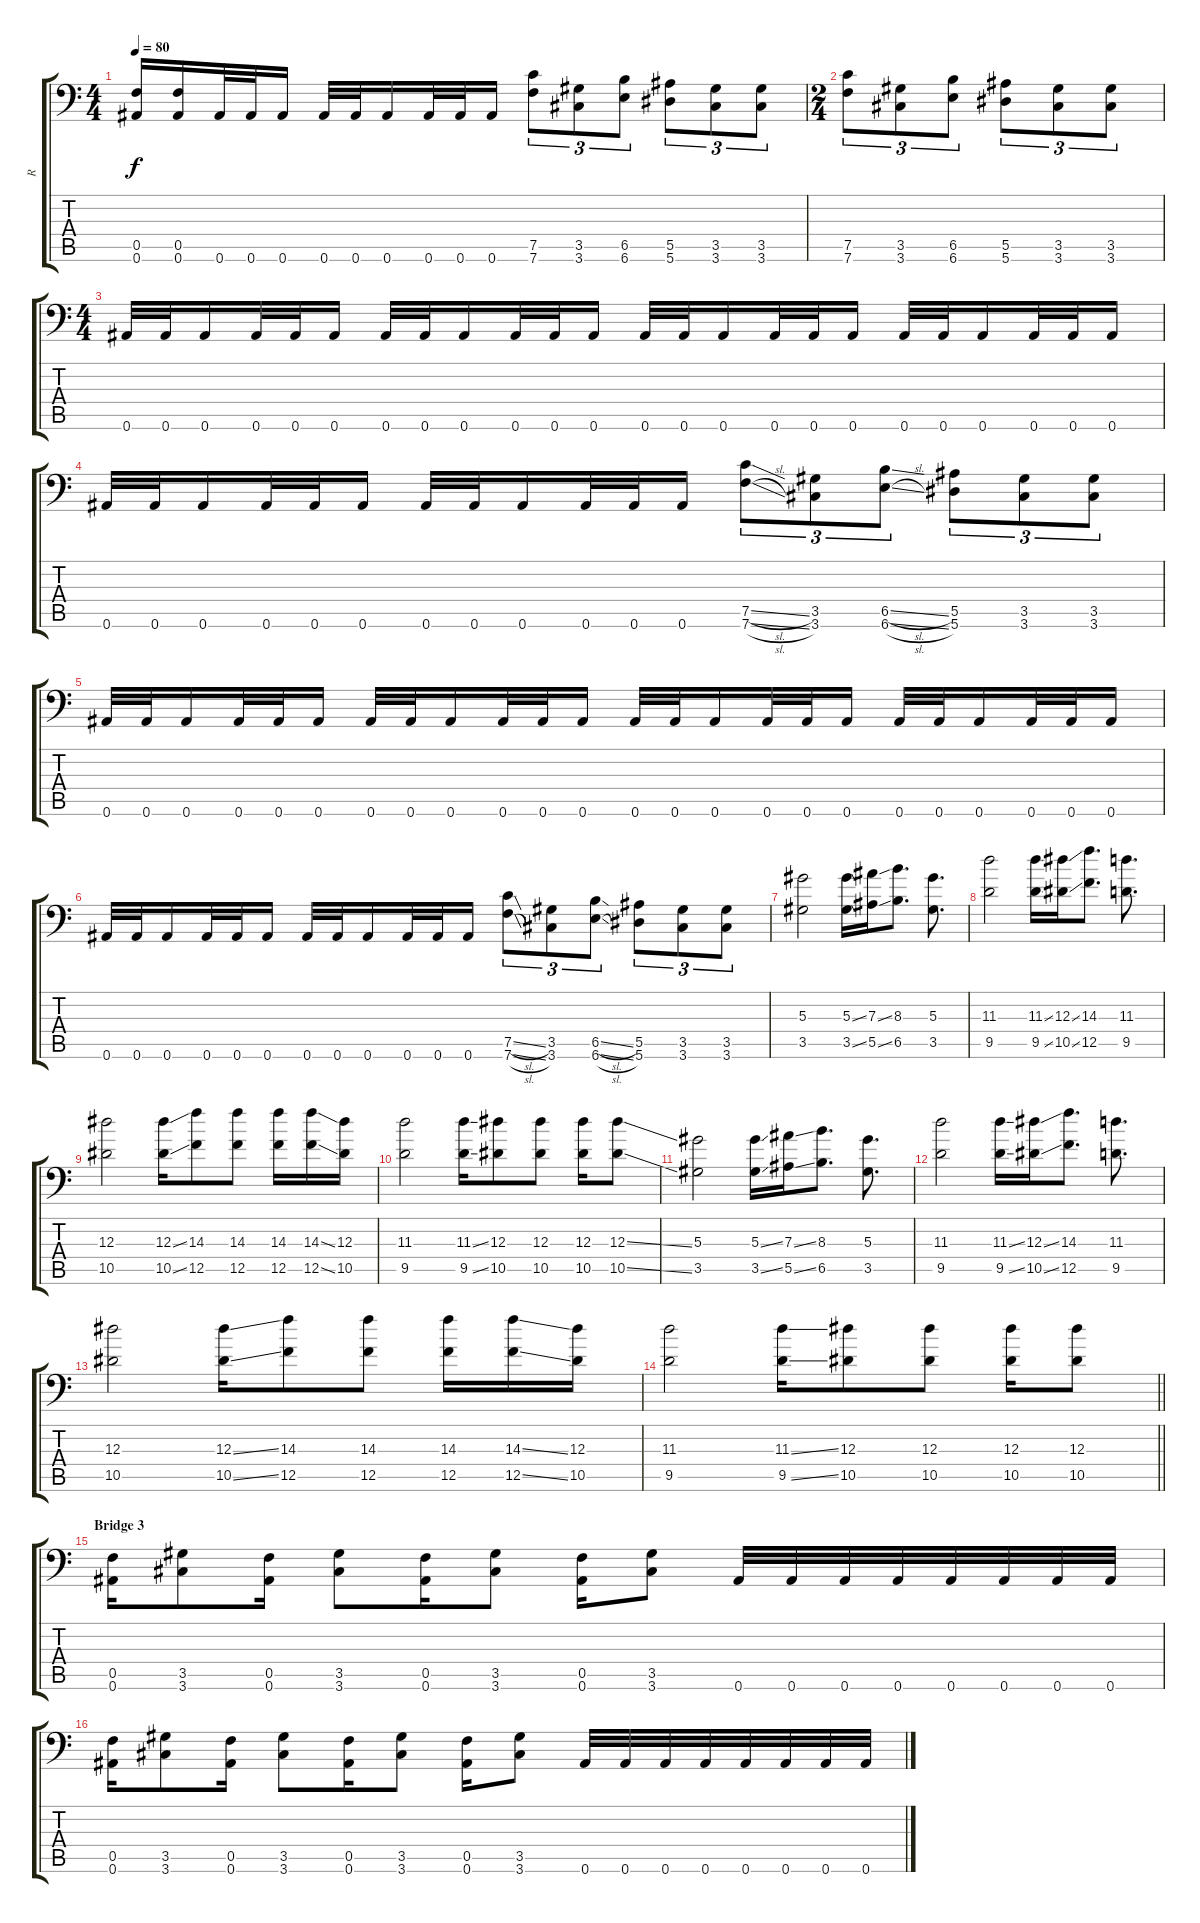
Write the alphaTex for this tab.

\track ("R" "R") {instrument distortionguitar}
\staff {score tabs}
\tuning (C4 G3 Eb3 Bb2 F2 Bb1) {hide}
\ts (4 4)
\tempo 80
\clef f4
\ks c
(0.5 0.6).16{dy f} (0.5 0.6).16 0.6.32 0.6.32 0.6.16 0.6.32 0.6.32 0.6.16 0.6.32 0.6.32 0.6.16 (7.5 7.6).8{tu (3 2)} (3.5 3.6).8{tu (3 2)} (6.5 6.6).8{tu (3 2)} (5.5 5.6).8{tu (3 2)} (3.5 3.6).8{tu (3 2)} (3.5 3.6).8{tu (3 2)} |
\ts (2 4)
(7.5 7.6).8{tu (3 2)} (3.5 3.6).8{tu (3 2)} (6.5 6.6).8{tu (3 2)} (5.5 5.6).8{tu (3 2)} (3.5 3.6).8{tu (3 2)} (3.5 3.6).8{tu (3 2)} |
\ts (4 4)
0.6.32 0.6.32 0.6.16 0.6.32 0.6.32 0.6.16 0.6.32 0.6.32 0.6.16 0.6.32 0.6.32 0.6.16 0.6.32 0.6.32 0.6.16 0.6.32 0.6.32 0.6.16 0.6.32 0.6.32 0.6.16 0.6.32 0.6.32 0.6.16 |
0.6.32 0.6.32 0.6.16 0.6.32 0.6.32 0.6.16 0.6.32 0.6.32 0.6.16 0.6.32 0.6.32 0.6.16 (7.5{sl} 7.6{sl}).8{tu (3 2)} (3.5 3.6).8{tu (3 2)} (6.5{sl} 6.6{sl}).8{tu (3 2)} (5.5 5.6).8{tu (3 2)} (3.5 3.6).8{tu (3 2)} (3.5 3.6).8{tu (3 2)} |
0.6.32 0.6.32 0.6.16 0.6.32 0.6.32 0.6.16 0.6.32 0.6.32 0.6.16 0.6.32 0.6.32 0.6.16 0.6.32 0.6.32 0.6.16 0.6.32 0.6.32 0.6.16 0.6.32 0.6.32 0.6.16 0.6.32 0.6.32 0.6.16 |
0.6.32 0.6.32 0.6.16 0.6.32 0.6.32 0.6.16 0.6.32 0.6.32 0.6.16 0.6.32 0.6.32 0.6.16 (7.5{sl} 7.6{sl}).8{tu (3 2)} (3.5 3.6).8{tu (3 2)} (6.5{sl} 6.6{sl}).8{tu (3 2)} (5.5 5.6).8{tu (3 2)} (3.5 3.6).8{tu (3 2)} (3.5 3.6).8{tu (3 2)} |
(5.3 3.5).2 (5.3{ss} 3.5{ss}).16 (7.3{ss} 5.5{ss}).16 (8.3 6.5).8{d} (5.3 3.5).8{d} |
(11.3 9.5).2 (11.3{ss} 9.5{ss}).16 (12.3{ss} 10.5{ss}).16 (14.3 12.5).8{d} (11.3 9.5).8{d} |
(12.3 10.5).2 (12.3{ss} 10.5{ss}).16 (14.3 12.5).8 (14.3 12.5).8 (14.3 12.5).16 (14.3{ss} 12.5{ss}).16 (12.3 10.5).16 |
(11.3 9.5).2 (11.3{ss} 9.5{ss}).16 (12.3 10.5).8 (12.3 10.5).8 (12.3 10.5).16 (12.3{ss} 10.5{ss}).8 |
(5.3 3.5).2 (5.3{ss} 3.5{ss}).16 (7.3{ss} 5.5{ss}).16 (8.3 6.5).8{d} (5.3 3.5).8{d} |
(11.3 9.5).2 (11.3{ss} 9.5{ss}).16 (12.3{ss} 10.5{ss}).16 (14.3 12.5).8{d} (11.3 9.5).8{d} |
(12.3 10.5).2 (12.3{ss} 10.5{ss}).16 (14.3 12.5).8 (14.3 12.5).8 (14.3 12.5).16 (14.3{ss} 12.5{ss}).16 (12.3 10.5).16 |
\barLineRight lightlight
(11.3 9.5).2 (11.3{ss} 9.5{ss}).16 (12.3 10.5).8 (12.3 10.5).8 (12.3 10.5).16 (12.3 10.5).8 |
\section ("" "Bridge 3")
(0.5 0.6).16 (3.5 3.6).8 (0.5 0.6).16 (3.5 3.6).8 (0.5 0.6).16 (3.5 3.6).8 (0.5 0.6).16 (3.5 3.6).8 0.6.32 0.6.32 0.6.32 0.6.32 0.6.32 0.6.32 0.6.32 0.6.32 |
(0.5 0.6).16 (3.5 3.6).8 (0.5 0.6).16 (3.5 3.6).8 (0.5 0.6).16 (3.5 3.6).8 (0.5 0.6).16 (3.5 3.6).8 0.6.32 0.6.32 0.6.32 0.6.32 0.6.32 0.6.32 0.6.32 0.6.32
